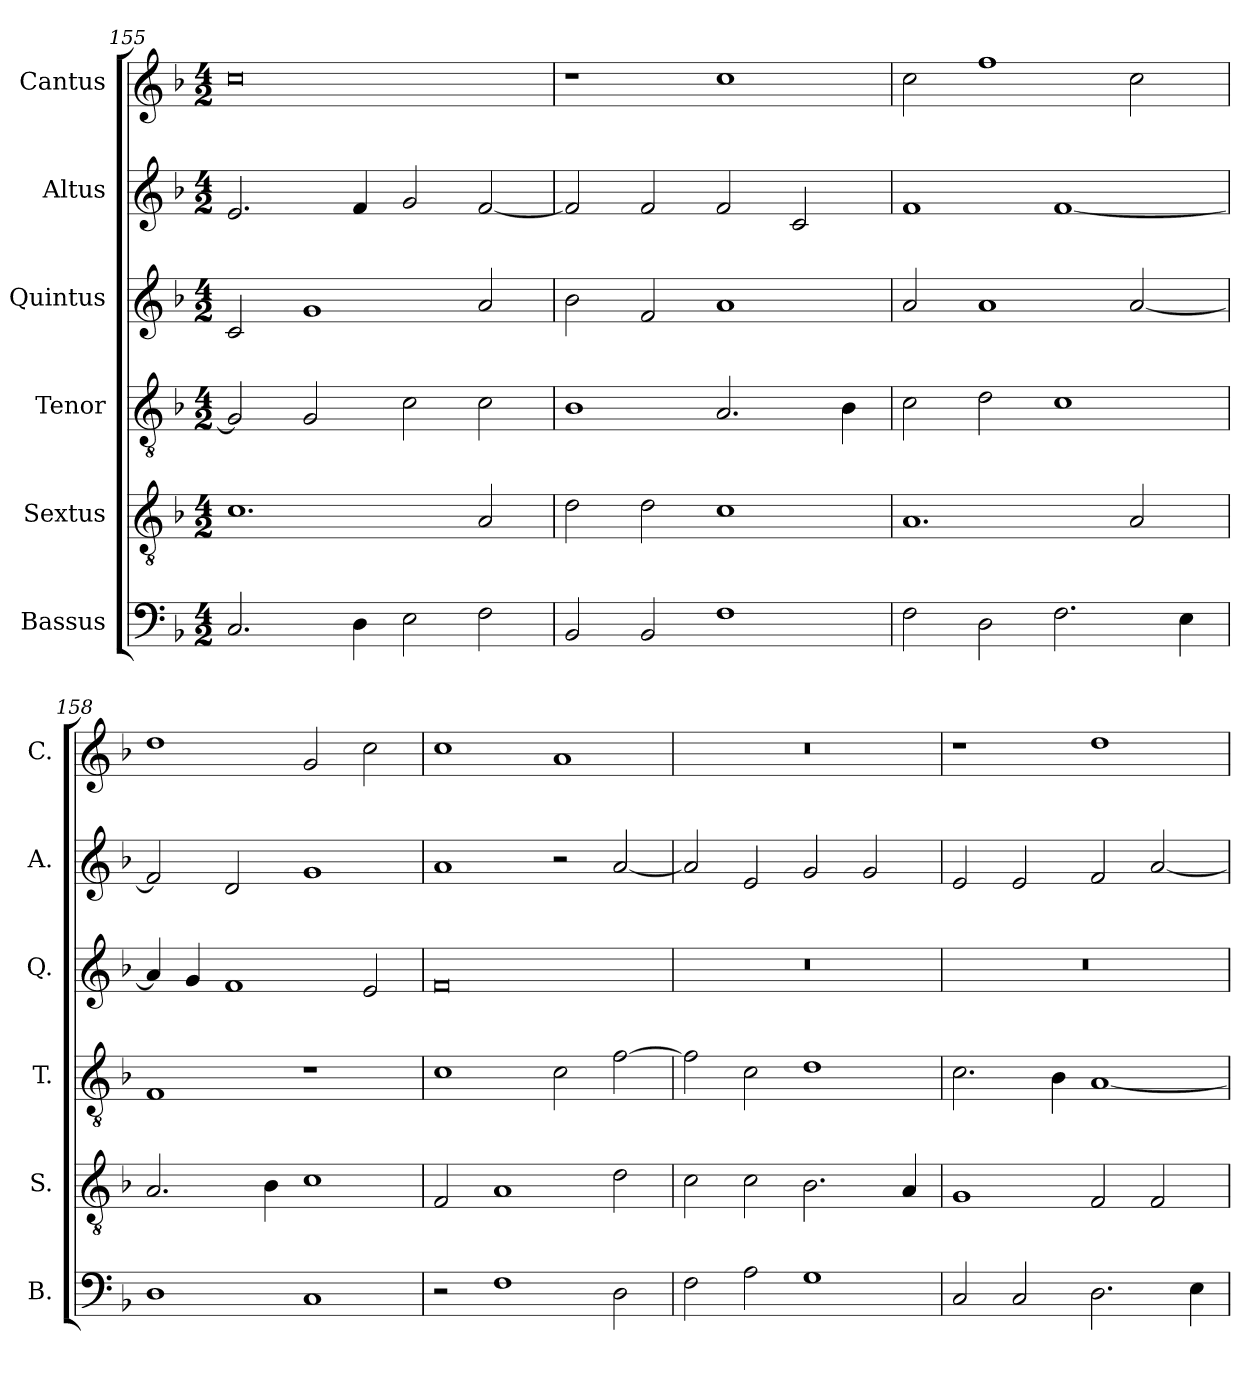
**kern	**kern	**kern	**kern	**kern	**kern
*part6	*part5	*part4	*part3	*part2	*part1
*staff6	*staff5	*staff4	*staff3	*staff2	*staff1
*I"Bassus	*I"Sextus	*I"Tenor	*I"Quintus	*I"Altus	*I"Cantus
*I'B.	*I'S.	*I'T.	*I'Q.	*I'A.	*I'C.
*clefF4	*clefGv2	*clefGv2	*clefG2	*clefG2	*clefG2
*k[b-]	*k[b-]	*k[b-]	*k[b-]	*k[b-]	*k[b-]
*M4/2	*M4/2	*M4/2	*M4/2	*M4/2	*M4/2
=155	=155	=155	=155	=155	=155
2.C/	1.c	2G/]	2c/	2.e/	0cc
.	.	2G/	1g	.	.
4D\	.	.	.	4f/	.
2E\	.	2c\	.	2g/	.
2F\	2A/	2c\	2a/	[2f/	.
!!LO:LB:g=z
=156	=156	=156	=156	=156	=156
2BB-/	2d\	1B-	2b-\	2f/]	1r
2BB-/	2d\	.	2f/	2f/	.
1F	1c	2.A/	1a	2f/	1cc
.	.	.	.	2c/	.
.	.	4B-\	.	.	.
=157	=157	=157	=157	=157	=157
2F\	1.A	2c\	2a/	1f	2cc\
2D\	.	2d\	1a	.	1ff
2.F\	.	1c	.	[1f	.
.	2A/	.	[2a/	.	2cc\
4E\	.	.	.	.	.
=158	=158	=158	=158	=158	=158
1D	2.A/	1F	4a/]	2f/]	1dd
.	.	.	4g/	.	.
.	.	.	1f	2d/	.
.	4B-\	.	.	.	.
1C	1c	1r	.	1g	2g/
.	.	.	2e/	.	2cc\
=159	=159	=159	=159	=159	=159
2r	2F/	1c	0f	1a	1cc
1F	1A	.	.	.	.
.	.	2c\	.	2r	1a
2D\	2d\	[2f\	.	[2a/	.
=160	=160	=160	=160	=160	=160
2F\	2c\	2f\]	0r	2a/]	0r
2A\	2c\	2c\	.	2e/	.
1G	2.B-\	1d	.	2g/	.
.	.	.	.	2g/	.
.	4A/	.	.	.	.
=161	=161	=161	=161	=161	=161
2C/	1G	2.c\	0r	2e/	1r
2C/	.	.	.	2e/	.
.	.	4B-\	.	.	.
2.D\	2F/	[1A	.	2f/	1dd
.	2F/	.	.	[2a/	.
4E\	.	.	.	.	.
=	=	=	=	=	=
*-	*-	*-	*-	*-	*-
